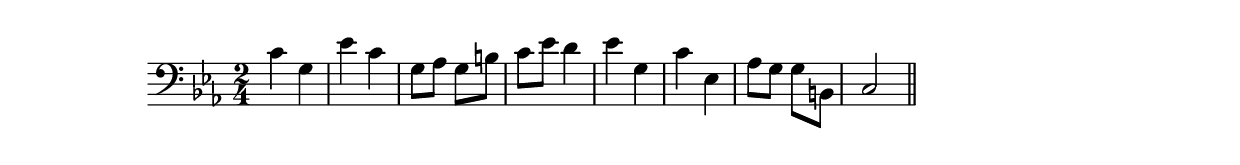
\version "2.19.49"
%{\header {
  composer = "G.A. Wedge"
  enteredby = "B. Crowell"
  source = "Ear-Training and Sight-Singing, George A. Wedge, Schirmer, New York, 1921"
}%}
\score{{\key c \minor
\time 2/4
%{\tempo 4=100
%}\clef bass
\relative c' {
  c4 g | es' c | g8 as g b | c8 es d4 | es4 g, | c es, | as8 g g b, | c2 
  \bar "||"
}

}}